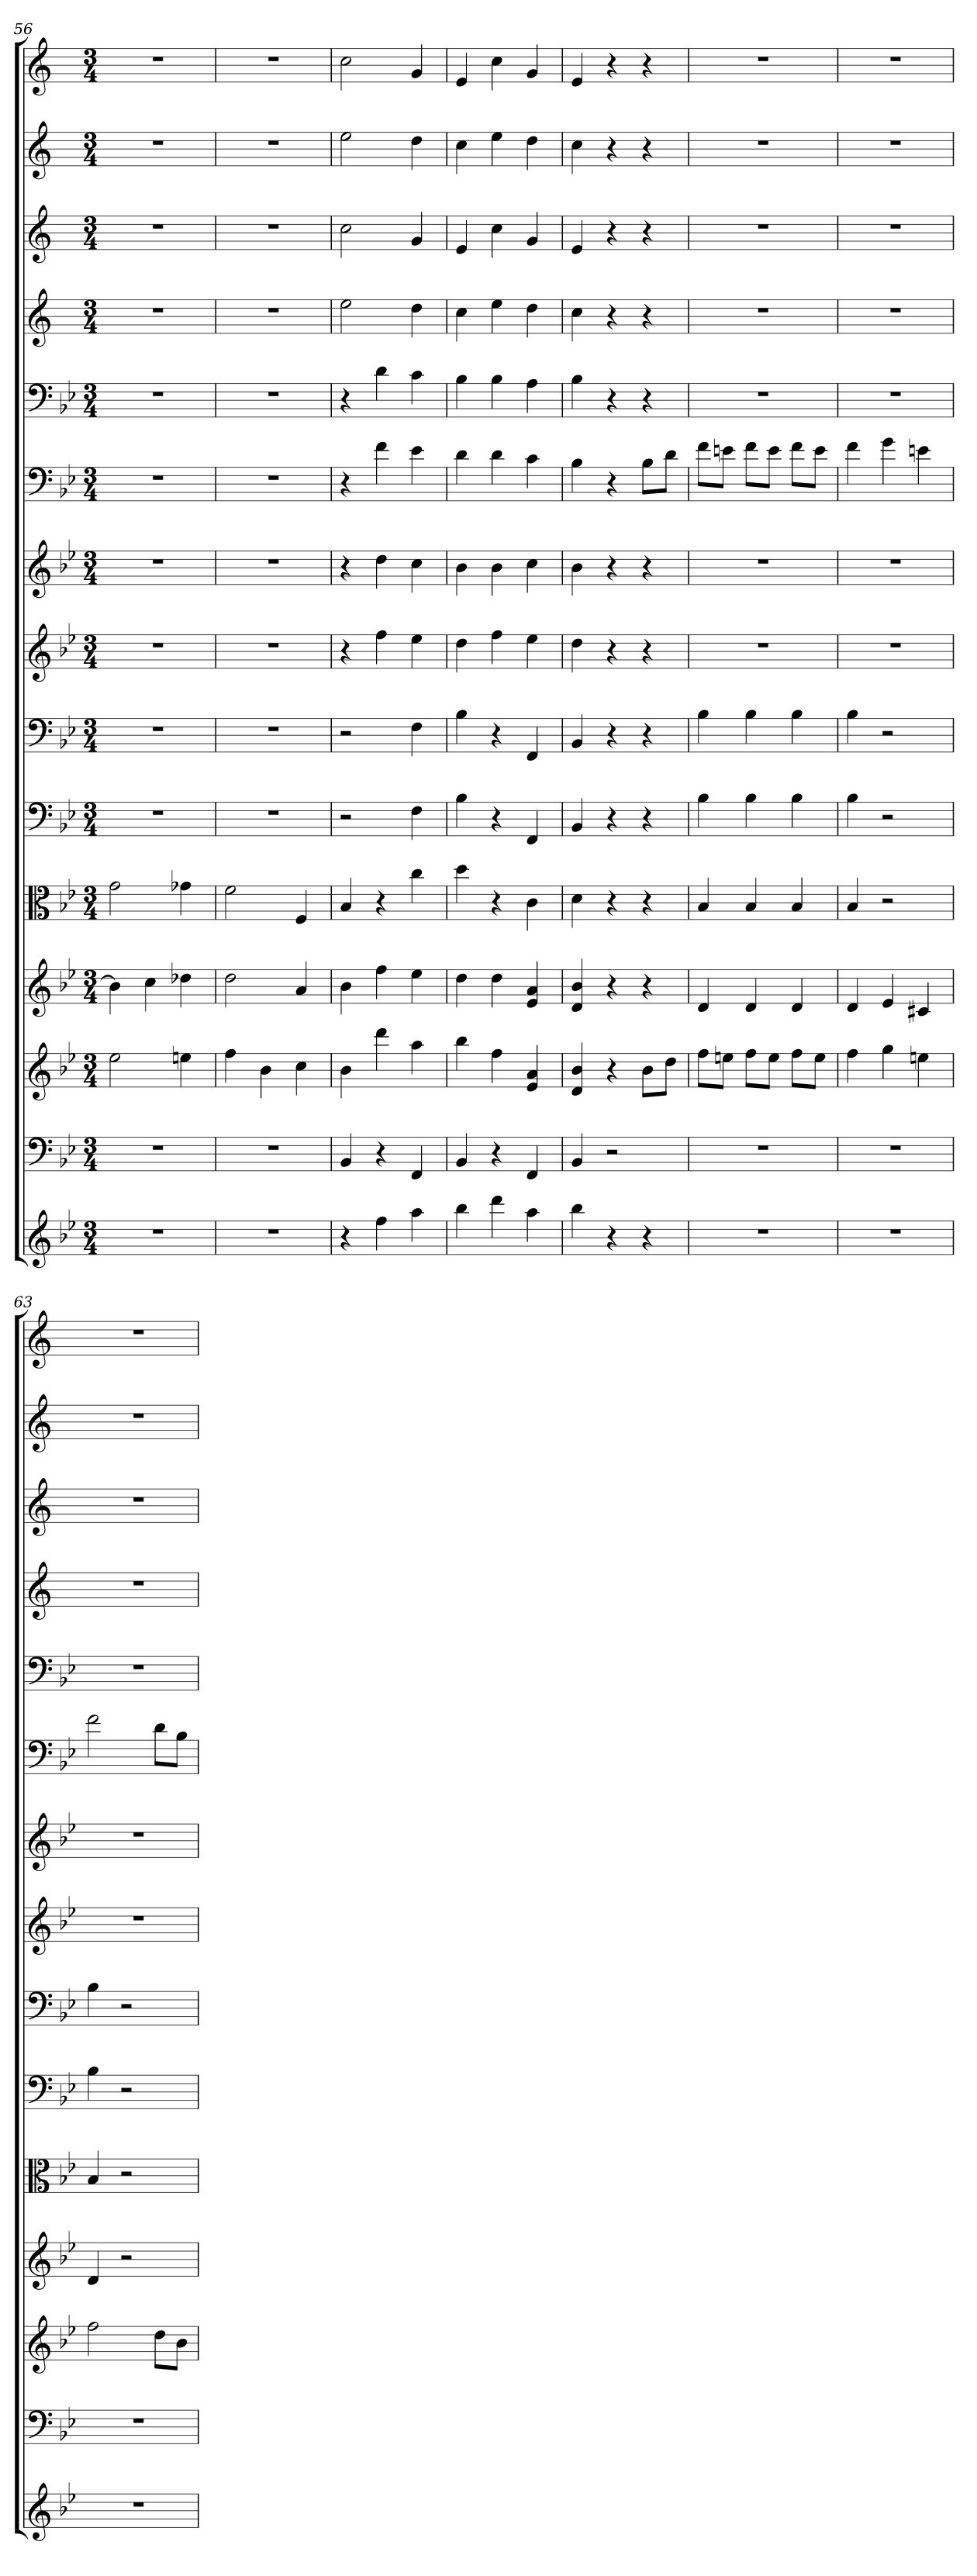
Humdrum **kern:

**kern	**kern	**kern	**kern	**kern	**kern	**kern	**kern	**kern	**kern	**kern	**kern	**kern	**kern	**kern
*part15	*part14	*part13	*part12	*part11	*part10	*part9	*part8	*part7	*part6	*part5	*part4	*part3	*part2	*part1
*staff15	*staff14	*staff13	*staff12	*staff11	*staff10	*staff9	*staff8	*staff7	*staff6	*staff5	*staff4	*staff3	*staff2	*staff1
*	*clefF4	*	*	*clefC3	*clefF4	*clefF4	*	*	*clefF4	*clefF4	*	*	*	*
*k[b-e-]	*k[b-e-]	*k[b-e-]	*k[b-e-]	*k[b-e-]	*k[b-e-]	*k[b-e-]	*k[b-e-]	*k[b-e-]	*k[b-e-]	*k[b-e-]	*k[]	*k[]	*k[]	*k[]
*M3/4	*M3/4	*M3/4	*M3/4	*M3/4	*M3/4	*M3/4	*M3/4	*M3/4	*M3/4	*M3/4	*M3/4	*M3/4	*M3/4	*M3/4
=56	=56	=56	=56	=56	=56	=56	=56	=56	=56	=56	=56	=56	=56	=56
2.r	2.r	2ee-	4b-]	2g	2.r	2.r	2.r	2.r	2.r	2.r	2.r	2.r	2.r	2.r
.	.	.	4cc	.	.	.	.	.	.	.	.	.	.	.
.	.	4een	4dd-X	4g-X	.	.	.	.	.	.	.	.	.	.
=57	=57	=57	=57	=57	=57	=57	=57	=57	=57	=57	=57	=57	=57	=57
2.r	2.r	4ff	2dd	2f	2.r	2.r	2.r	2.r	2.r	2.r	2.r	2.r	2.r	2.r
.	.	4b-	.	.	.	.	.	.	.	.	.	.	.	.
.	.	4cc	4a	4F	.	.	.	.	.	.	.	.	.	.
=58	=58	=58	=58	=58	=58	=58	=58	=58	=58	=58	=58	=58	=58	=58
4r	4BB-	4b-	4b-	4B-	2r	2r	4r	4r	4r	4r	2ee	2cc	2ee	2cc
4ff	4r	4ddd	4ff	4r	.	.	4ff	4dd	4f	4d	.	.	.	.
4aa	4FF	4aa	4ee-	4cc	4F	4F	4ee-	4cc	4e-	4c	4dd	4g	4dd	4g
=59	=59	=59	=59	=59	=59	=59	=59	=59	=59	=59	=59	=59	=59	=59
4bb-	4BB-	4bb-	4dd	4dd	4B-	4B-	4dd	4b-	4d	4B-	4cc	4e	4cc	4e
4ddd	4r	4ff	4dd	4r	4r	4r	4ff	4b-	4d	4B-	4ee	4cc	4ee	4cc
4aa	4FF	4e- 4a	4e- 4a	4c	4FF	4FF	4ee-	4cc	4c	4A	4dd	4g	4dd	4g
=60	=60	=60	=60	=60	=60	=60	=60	=60	=60	=60	=60	=60	=60	=60
4bb-	4BB-	4d 4b-	4d 4b-	4d	4BB-	4BB-	4dd	4b-	4B-	4B-	4cc	4e	4cc	4e
4r	2r	4r	4r	4r	4r	4r	4r	4r	4r	4r	4r	4r	4r	4r
4r	.	8b-L	4r	4r	4r	4r	4r	4r	8B-\L	4r	4r	4r	4r	4r
.	.	8ddJ	.	.	.	.	.	.	8d\J	.	.	.	.	.
=61	=61	=61	=61	=61	=61	=61	=61	=61	=61	=61	=61	=61	=61	=61
2.r	2.r	8ffL	4d	4B-	4B-	4B-	2.r	2.r	8f\L	2.r	2.r	2.r	2.r	2.r
.	.	8eenJ	.	.	.	.	.	.	8en\J	.	.	.	.	.
.	.	8ffL	4d	4B-	4B-	4B-	.	.	8f\L	.	.	.	.	.
.	.	8eeJ	.	.	.	.	.	.	8e\J	.	.	.	.	.
.	.	8ffL	4d	4B-	4B-	4B-	.	.	8f\L	.	.	.	.	.
.	.	8eeJ	.	.	.	.	.	.	8e\J	.	.	.	.	.
=62	=62	=62	=62	=62	=62	=62	=62	=62	=62	=62	=62	=62	=62	=62
2.r	2.r	4ff	4d	4B-	4B-	4B-	2.r	2.r	4f	2.r	2.r	2.r	2.r	2.r
.	.	4gg	4e-	2r	2r	2r	.	.	4g	.	.	.	.	.
.	.	4een	4c#X	.	.	.	.	.	4en	.	.	.	.	.
=63	=63	=63	=63	=63	=63	=63	=63	=63	=63	=63	=63	=63	=63	=63
2.r	2.r	2ff	4d	4B-	4B-	4B-	2.r	2.r	2f	2.r	2.r	2.r	2.r	2.r
.	.	.	2r	2r	2r	2r	.	.	.	.	.	.	.	.
.	.	8ddL	.	.	.	.	.	.	8d\L	.	.	.	.	.
.	.	8b-J	.	.	.	.	.	.	8B-\J	.	.	.	.	.
=	=	=	=	=	=	=	=	=	=	=	=	=	=	=
*-	*-	*-	*-	*-	*-	*-	*-	*-	*-	*-	*-	*-	*-	*-
